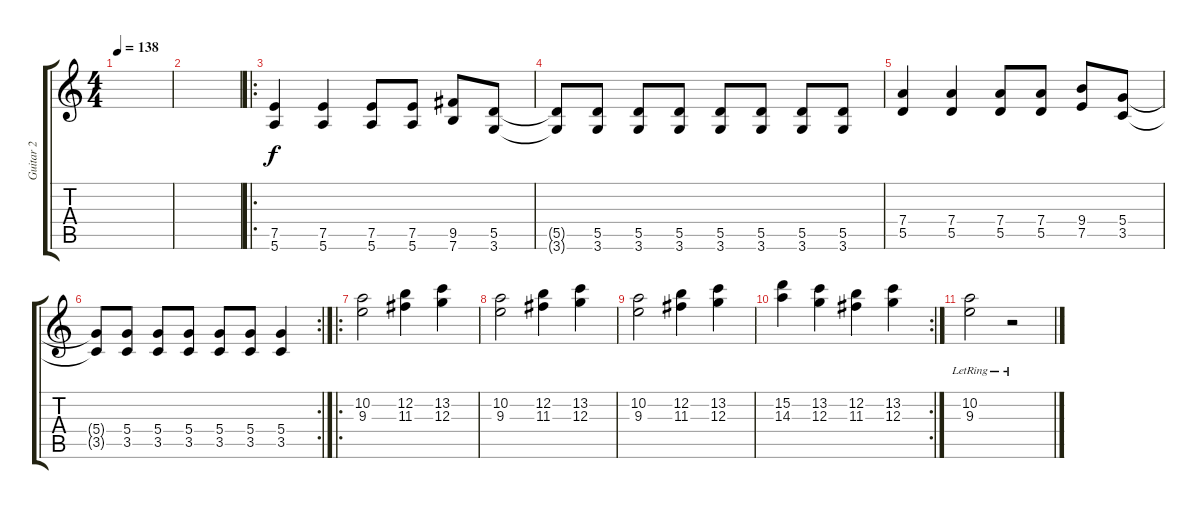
\track ("Guitar 2" "Guitar 2") {instrument distortionguitar}
\staff {score tabs}
\tuning (E4 B3 G3 D3 A2 E2) {hide}
\ts (4 4)
\tempo 138
\clef g2
\ks c
|
|
\ro
(7.5 5.6).4 (7.5 5.6).4 (7.5 5.6).8 (7.5 5.6).8 (9.5 7.6).8 (5.5 3.6).8 |
(5.5{t} 3.6{t}).8 (5.5 3.6).8 (5.5 3.6).8 (5.5 3.6).8 (5.5 3.6).8 (5.5 3.6).8 (5.5 3.6).8 (5.5 3.6).8 |
(7.4 5.5).4 (7.4 5.5).4 (7.4 5.5).8 (7.4 5.5).8 (9.4 7.5).8 (5.4 3.5).8 |
\rc 2
(5.4{t} 3.5{t}).8 (5.4 3.5).8 (5.4 3.5).8 (5.4 3.5).8 (5.4 3.5).8 (5.4 3.5).8 (5.4 3.5).4 |
\ro
(10.2 9.3).2 (12.2 11.3).4 (13.2 12.3).4 |
(10.2 9.3).2 (12.2 11.3).4 (13.2 12.3).4 |
(10.2 9.3).2 (12.2 11.3).4 (13.2 12.3).4 |
\rc 2
(15.2 14.3).4 (13.2 12.3).4 (12.2 11.3).4 (13.2 12.3).4 |
(10.2{lr} 9.3{lr}).2 r.2
